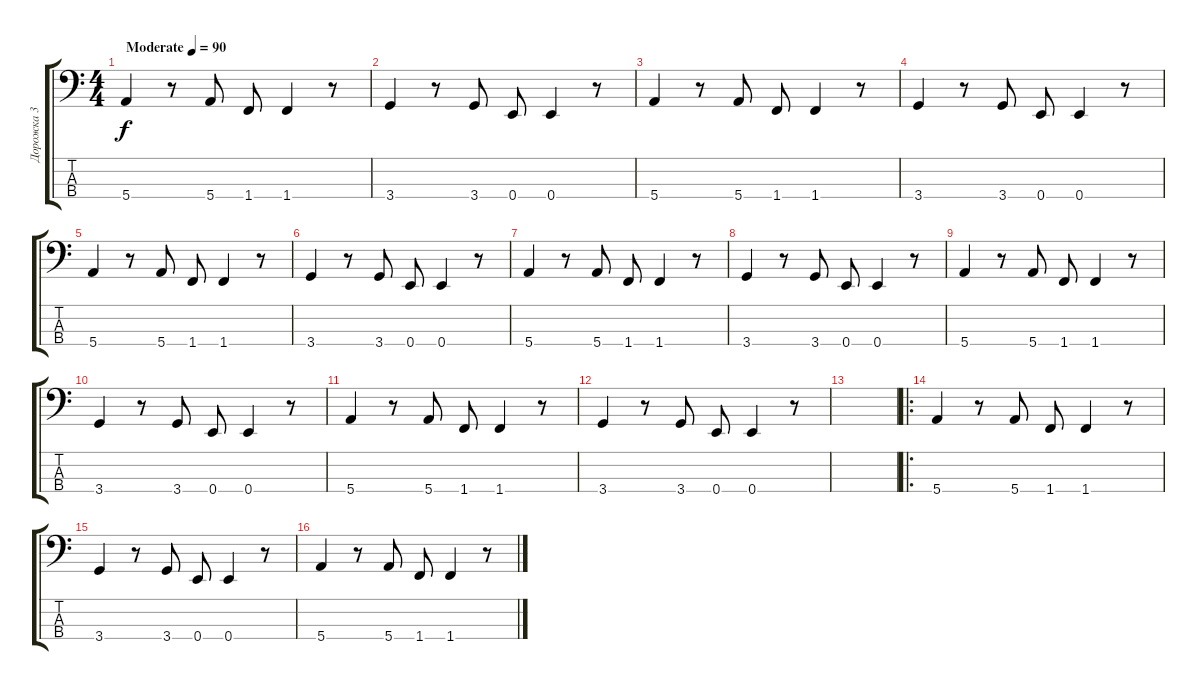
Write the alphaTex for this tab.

\track ("Дорожка 3" "Дорожка 3") {instrument electricbassfinger}
\staff {score tabs}
\tuning (G2 D2 A1 E1) {hide}
\ts (4 4)
\tempo (90 "Moderate")
\clef f4
\ks c
5.4.4{dy f instrument electricbassfinger} r.8 5.4.8 1.4.8 1.4.4 r.8 |
3.4.4 r.8 3.4.8 0.4.8 0.4.4 r.8 |
5.4.4 r.8 5.4.8 1.4.8 1.4.4 r.8 |
3.4.4 r.8 3.4.8 0.4.8 0.4.4 r.8 |
5.4.4 r.8 5.4.8 1.4.8 1.4.4 r.8 |
3.4.4 r.8 3.4.8 0.4.8 0.4.4 r.8 |
5.4.4 r.8 5.4.8 1.4.8 1.4.4 r.8 |
3.4.4 r.8 3.4.8 0.4.8 0.4.4 r.8 |
5.4.4 r.8 5.4.8 1.4.8 1.4.4 r.8 |
3.4.4 r.8 3.4.8 0.4.8 0.4.4 r.8 |
5.4.4 r.8 5.4.8 1.4.8 1.4.4 r.8 |
3.4.4 r.8 3.4.8 0.4.8 0.4.4 r.8 |
|
\ro
5.4.4 r.8 5.4.8 1.4.8 1.4.4 r.8 |
3.4.4 r.8 3.4.8 0.4.8 0.4.4 r.8 |
5.4.4 r.8 5.4.8 1.4.8 1.4.4 r.8
